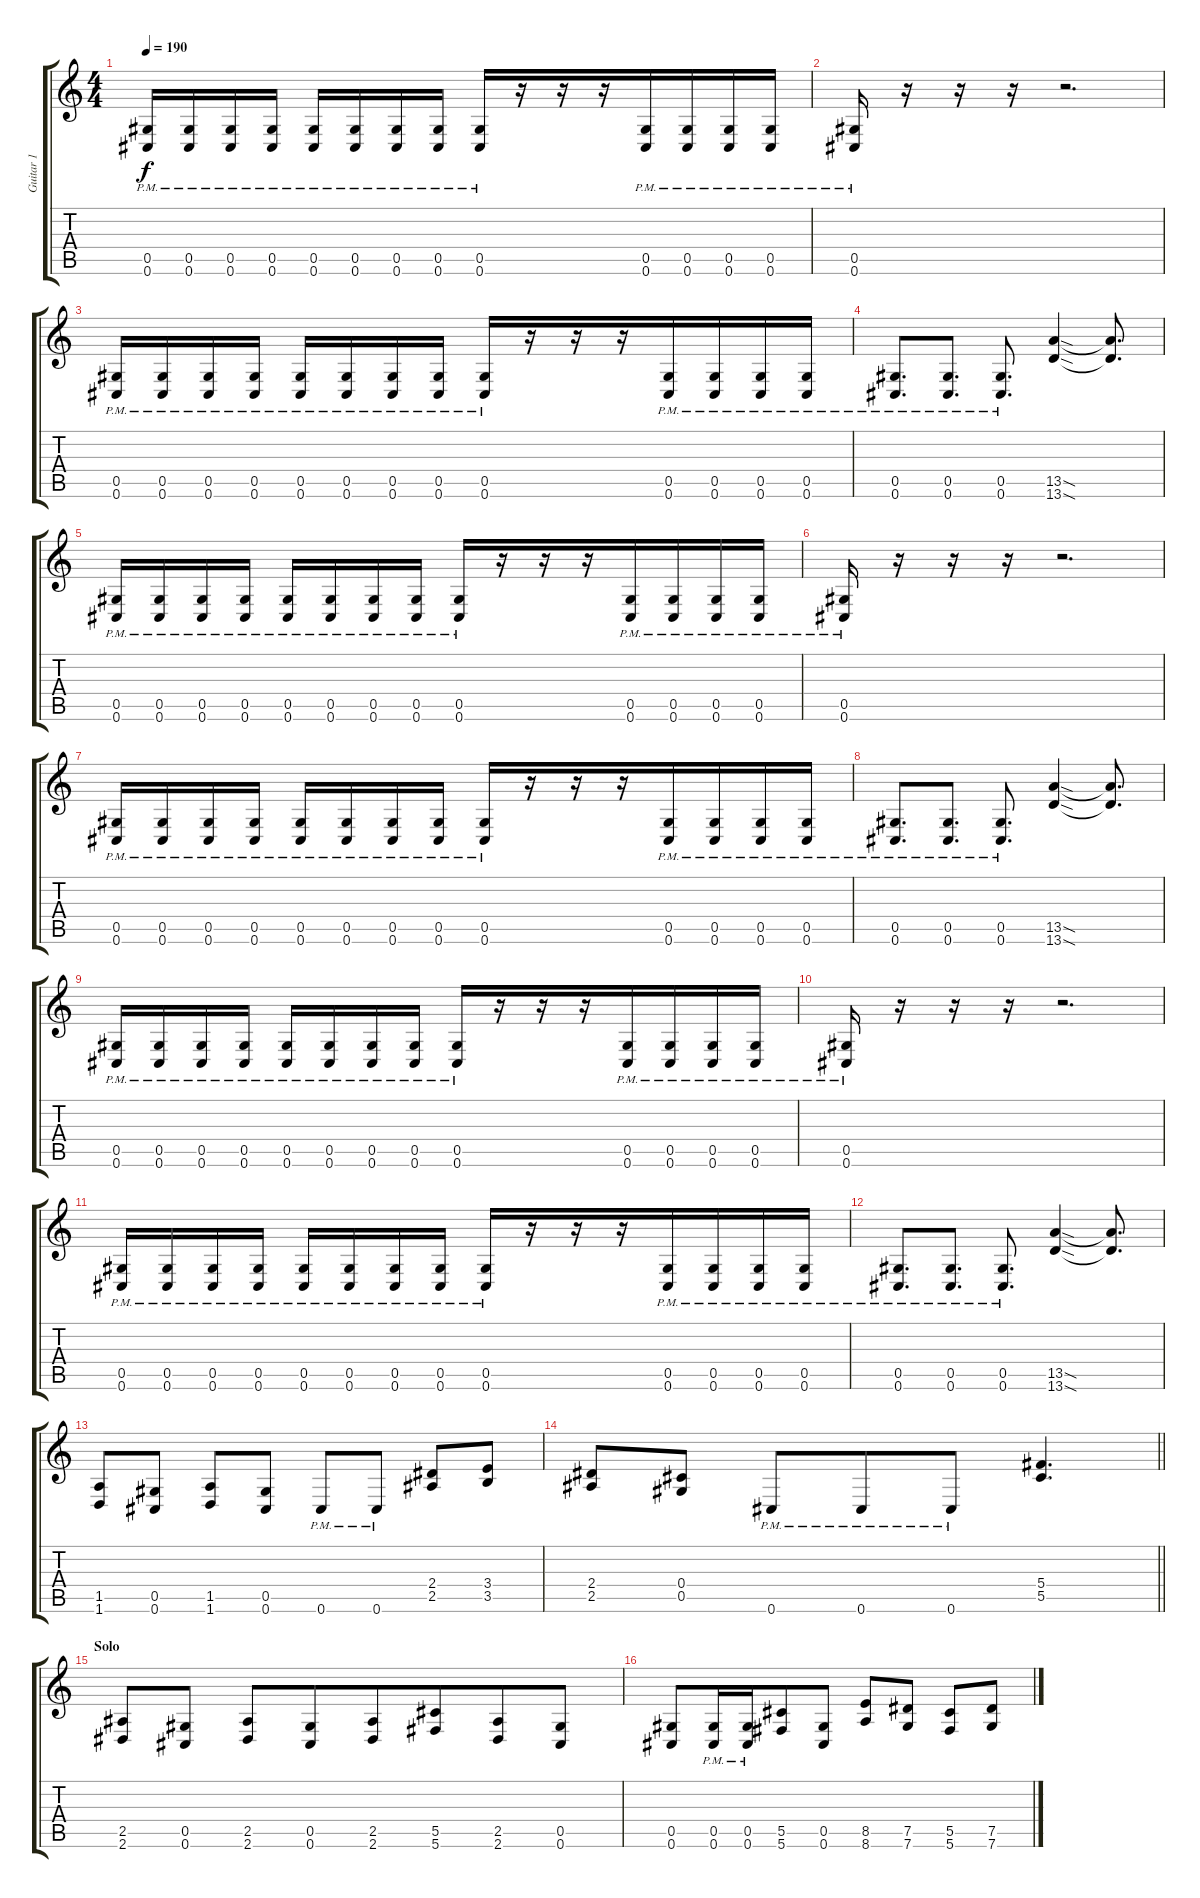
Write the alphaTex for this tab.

\track ("Guitar 1" "Guitar 1") {instrument distortionguitar}
\staff {score tabs}
\tuning (Eb4 Bb3 Gb3 Db3 Ab2 Db2) {hide}
\ts (4 4)
\tempo 190
\clef g2
\ks c
(0.5{pm} 0.6{pm}).16{dy f} (0.5{pm} 0.6{pm}).16{beam merge} (0.5{pm} 0.6{pm}).16 (0.5{pm} 0.6{pm}).16 (0.5{pm} 0.6{pm}).16 (0.5{pm} 0.6{pm}).16 (0.5{pm} 0.6{pm}).16 (0.5{pm} 0.6{pm}).16 (0.5{pm} 0.6{pm}).16{beam merge} r.16 r.16 r.16 (0.5{pm} 0.6{pm}).16 (0.5{pm} 0.6{pm}).16 (0.5{pm} 0.6{pm}).16 (0.5{pm} 0.6{pm}).16 |
(0.5{pm} 0.6{pm}).16 r.16 r.16 r.16{beam merge} r.2{d} |
(0.5{pm} 0.6{pm}).16 (0.5{pm} 0.6{pm}).16{beam merge} (0.5{pm} 0.6{pm}).16 (0.5{pm} 0.6{pm}).16 (0.5{pm} 0.6{pm}).16 (0.5{pm} 0.6{pm}).16 (0.5{pm} 0.6{pm}).16 (0.5{pm} 0.6{pm}).16 (0.5{pm} 0.6{pm}).16{beam merge} r.16 r.16 r.16 (0.5{pm} 0.6{pm}).16 (0.5{pm} 0.6{pm}).16 (0.5{pm} 0.6{pm}).16 (0.5{pm} 0.6{pm}).16 |
(0.5{pm} 0.6{pm}).8{d} (0.5{pm} 0.6{pm}).8{d} (0.5{pm} 0.6{pm}).8{d} (13.5{sod} 13.6{sod}).4 (13.5{t} 13.6{t}).8{d} |
(0.5{pm} 0.6{pm}).16 (0.5{pm} 0.6{pm}).16{beam merge} (0.5{pm} 0.6{pm}).16 (0.5{pm} 0.6{pm}).16 (0.5{pm} 0.6{pm}).16 (0.5{pm} 0.6{pm}).16 (0.5{pm} 0.6{pm}).16 (0.5{pm} 0.6{pm}).16 (0.5{pm} 0.6{pm}).16{beam merge} r.16 r.16 r.16 (0.5{pm} 0.6{pm}).16 (0.5{pm} 0.6{pm}).16 (0.5{pm} 0.6{pm}).16 (0.5{pm} 0.6{pm}).16 |
(0.5{pm} 0.6{pm}).16 r.16 r.16 r.16{beam merge} r.2{d} |
(0.5{pm} 0.6{pm}).16 (0.5{pm} 0.6{pm}).16{beam merge} (0.5{pm} 0.6{pm}).16 (0.5{pm} 0.6{pm}).16 (0.5{pm} 0.6{pm}).16 (0.5{pm} 0.6{pm}).16 (0.5{pm} 0.6{pm}).16 (0.5{pm} 0.6{pm}).16 (0.5{pm} 0.6{pm}).16{beam merge} r.16 r.16 r.16 (0.5{pm} 0.6{pm}).16 (0.5{pm} 0.6{pm}).16 (0.5{pm} 0.6{pm}).16 (0.5{pm} 0.6{pm}).16 |
(0.5{pm} 0.6{pm}).8{d} (0.5{pm} 0.6{pm}).8{d} (0.5{pm} 0.6{pm}).8{d} (13.5{sod} 13.6{sod}).4 (13.5{t} 13.6{t}).8{d} |
(0.5{pm} 0.6{pm}).16 (0.5{pm} 0.6{pm}).16{beam merge} (0.5{pm} 0.6{pm}).16 (0.5{pm} 0.6{pm}).16 (0.5{pm} 0.6{pm}).16 (0.5{pm} 0.6{pm}).16 (0.5{pm} 0.6{pm}).16 (0.5{pm} 0.6{pm}).16 (0.5{pm} 0.6{pm}).16{beam merge} r.16 r.16 r.16 (0.5{pm} 0.6{pm}).16 (0.5{pm} 0.6{pm}).16 (0.5{pm} 0.6{pm}).16 (0.5{pm} 0.6{pm}).16 |
(0.5{pm} 0.6{pm}).16 r.16 r.16 r.16{beam merge} r.2{d} |
(0.5{pm} 0.6{pm}).16 (0.5{pm} 0.6{pm}).16{beam merge} (0.5{pm} 0.6{pm}).16 (0.5{pm} 0.6{pm}).16 (0.5{pm} 0.6{pm}).16 (0.5{pm} 0.6{pm}).16 (0.5{pm} 0.6{pm}).16 (0.5{pm} 0.6{pm}).16 (0.5{pm} 0.6{pm}).16{beam merge} r.16 r.16 r.16 (0.5{pm} 0.6{pm}).16 (0.5{pm} 0.6{pm}).16 (0.5{pm} 0.6{pm}).16 (0.5{pm} 0.6{pm}).16 |
(0.5{pm} 0.6{pm}).8{d} (0.5{pm} 0.6{pm}).8{d} (0.5{pm} 0.6{pm}).8{d} (13.5{sod} 13.6{sod}).4 (13.5{t} 13.6{t}).8{d} |
(1.5 1.6).8 (0.5 0.6).8 (1.5 1.6).8 (0.5 0.6).8 0.6{pm}.8{beam merge} 0.6{pm}.8 (2.4 2.5).8{beam merge} (3.4 3.5).8 |
\barLineRight lightlight
(2.4 2.5).8{beam merge} (0.4 0.5).8 0.6{pm}.8 0.6{pm}.8{beam merge} 0.6{pm}.8 (5.4 5.5).4{d} |
\section ("" "Solo")
(2.5 2.6).8 (0.5 0.6).8 (2.5 2.6).8 (0.5 0.6).8{beam merge} (2.5 2.6).8{beam merge} (5.5 5.6).8{beam merge} (2.5 2.6).8 (0.5 0.6).8 |
(0.5 0.6).8 (0.5{pm} 0.6{pm}).16{beam merge} (0.5{pm} 0.6{pm}).16{beam merge} (5.5 5.6).8 (0.5 0.6).8 (8.5 8.6).8 (7.5 7.6).8 (5.5 5.6).8 (7.5 7.6).8
